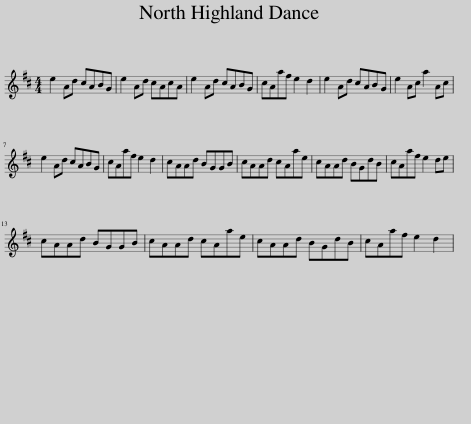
X:1
L:1/8
M:4/4
I:linebreak $
K:D
V:1 treble
V:1
 e2 Ad cABG | e2 Ad cAcA | e2 Ad cABG | cAaf e2 d2 | e2 Ad cABG | %5
 e2 Ac a2 Ac |$ e2 Ad cABG | cAaf e2 d2 | cAAd BGGB | cAAd cAae | %10
 cAAd BGdB | cAaf e2 de |$ cAAd BGGB | cAAd cAae | cAAd BGdB | %15
 cAaf e2 d2 | %16
